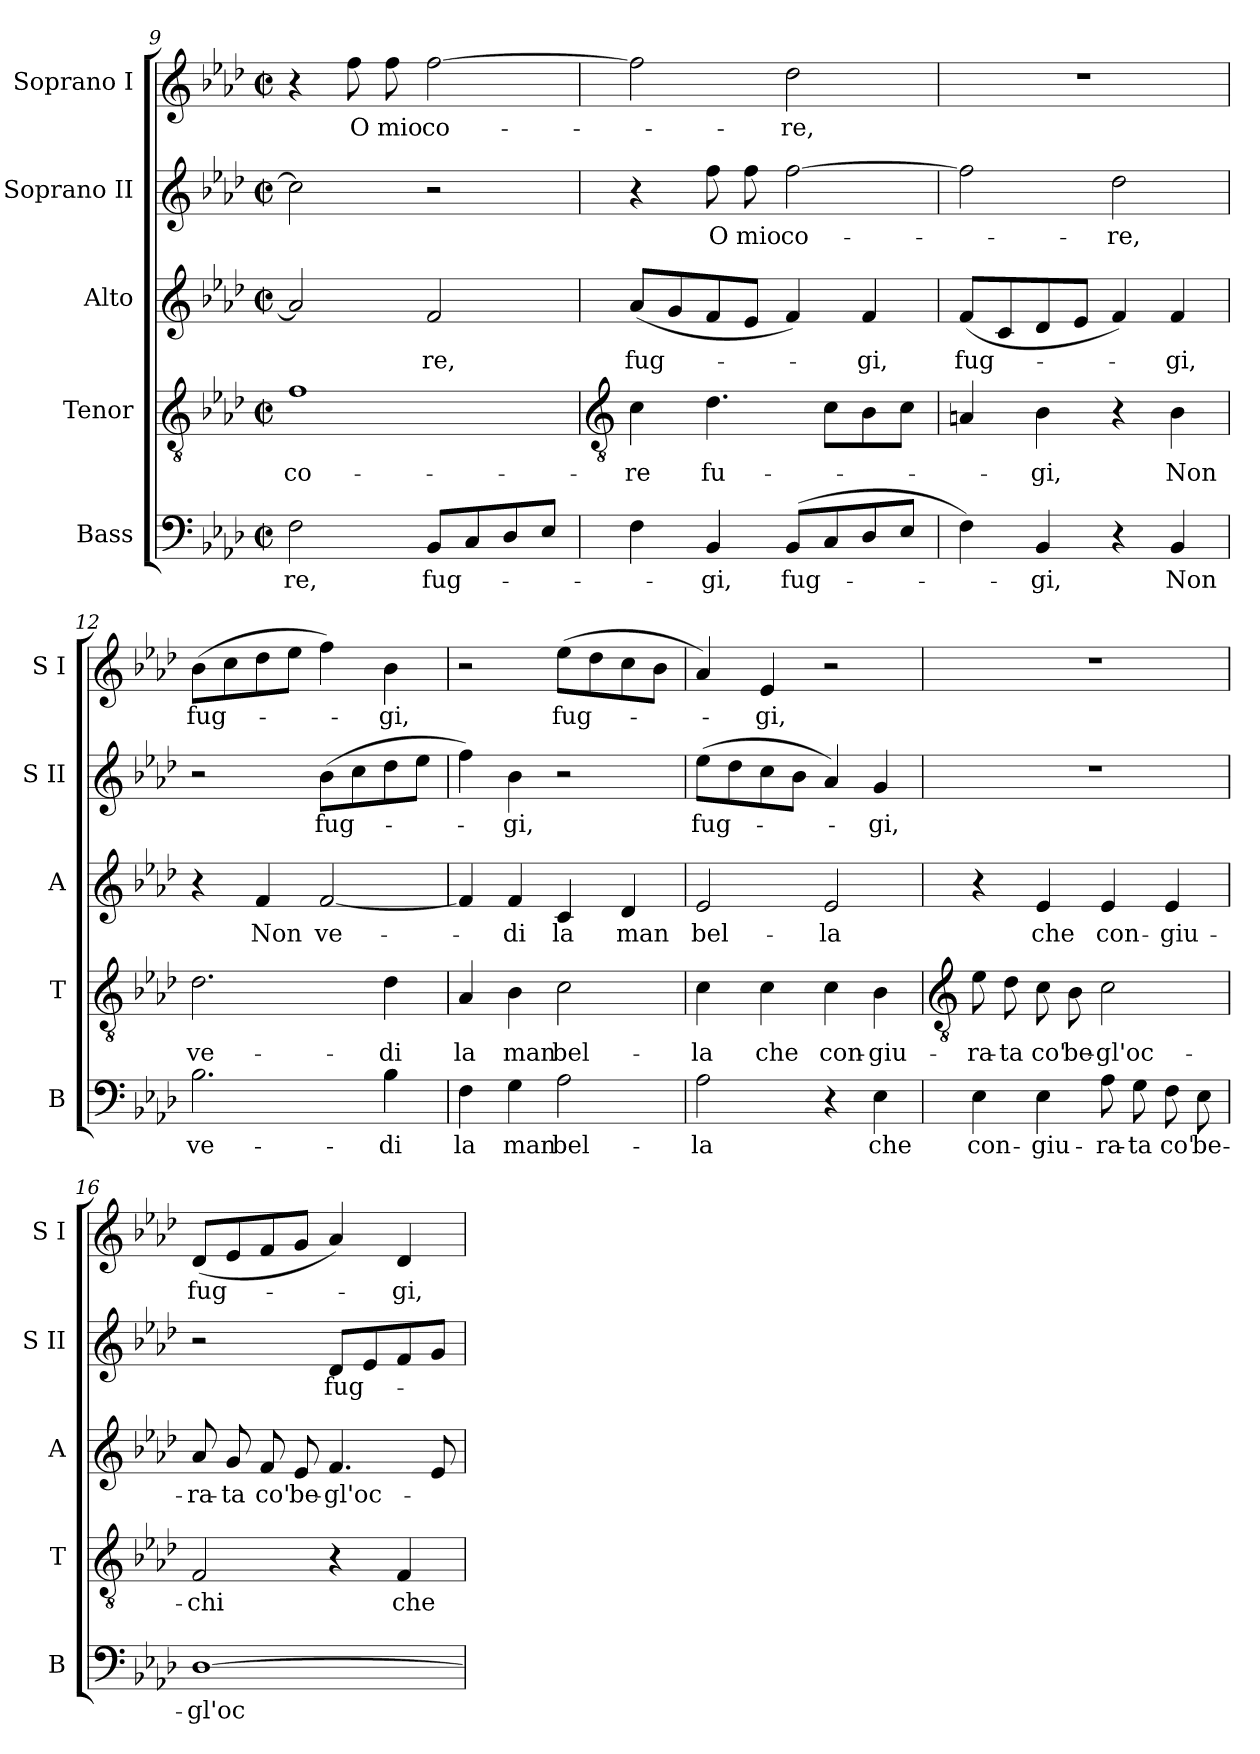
**kern	**text	**kern	**text	**kern	**text	**kern	**text	**kern	**text
*part5	*part5	*part4	*part4	*part3	*part3	*part2	*part2	*part1	*part1
*staff5	*staff5	*staff4	*staff4	*staff3	*staff3	*staff2	*staff2	*staff1	*staff1
*I"Bass	*	*I"Tenor	*	*I"Alto	*	*I"Soprano II	*	*I"Soprano I	*
*I'B	*	*I'T	*	*I'A	*	*I'S II	*	*I'S I	*
*clefF4	*	*clefGv2	*	*clefG2	*	*clefG2	*	*clefG2	*
*k[b-e-a-d-]	*	*k[b-e-a-d-]	*	*k[b-e-a-d-]	*	*k[b-e-a-d-]	*	*k[b-e-a-d-]	*
*A-:	*	*A-:	*	*A-:	*	*A-:	*	*A-:	*
*M2/2	*	*M2/2	*	*M2/2	*	*M2/2	*	*M2/2	*
*met(c|)	*	*met(c|)	*	*met(c|)	*	*met(c|)	*	*met(c|)	*
=9	=9	=9	=9	=9	=9	=9	=9	=9	=9
!	!LO:LY:b	!	!LO:LY:b	!	!	!	!	!	!
2F	-re,	1f	co-	2a-]	.	2cc]	.	4r	.
!	!	!	!	!	!	!	!	!	!LO:LY:b
.	.	.	.	.	.	.	.	8ff	O
!	!	!	!	!	!	!	!	!	!LO:LY:b
.	.	.	.	.	.	.	.	8ff	mio
!	!LO:LY:b	!	!	!	!LO:LY:b	!	!	!	!LO:LY:b
8BB-L	fug-	.	.	2f	re,	2r	.	[2ff	co-
8C	.	.	.	.	.	.	.	.	.
8D-	.	.	.	.	.	.	.	.	.
8E-J	.	.	.	.	.	.	.	.	.
!!LO:LB:g=z
=10	=10	=10	=10	=10	=10	=10	=10	=10	=10
*	*	*clefGv2	*	*	*	*	*	*	*
!	!	!	!LO:LY:b	!	!LO:LY:b	!	!	!	!
4F	.	4c	-re	(<8a-L	fug-	4r	.	2ff]	.
.	.	.	.	8g	.	.	.	.	.
!	!LO:LY:b	!	!LO:LY:b	!	!	!	!LO:LY:b	!	!
4BB-	gi,	4.d-	fu-	8f	.	8ff	O	.	.
!	!	!	!	!	!	!	!LO:LY:b	!	!
.	.	.	.	8e-J	.	8ff	mio	.	.
!	!LO:LY:b	!	!	!	!	!	!LO:LY:b	!	!LO:LY:b
(<8BB-L	fug-	.	.	4f)	.	[2ff	co-	2dd-	re,
8C	.	8cL	.	.	.	.	.	.	.
!	!	!	!	!	!LO:LY:b	!	!	!	!
8D-	.	8B-	.	4f	gi,	.	.	.	.
8E-J	.	8cJ	.	.	.	.	.	.	.
=11	=11	=11	=11	=11	=11	=11	=11	=11	=11
!	!	!	!	!	!LO:LY:b	!	!	!	!
4F)	.	4An	.	(<8fL	fug-	2ff]	.	1r	.
.	.	.	.	8c	.	.	.	.	.
!	!LO:LY:b	!	!LO:LY:b	!	!	!	!	!	!
4BB-	gi,	4B-	gi,	8d-	.	.	.	.	.
.	.	.	.	8e-J	.	.	.	.	.
!	!	!	!	!	!	!	!LO:LY:b	!	!
4r	.	4r	.	4f)	.	2dd-	re,	.	.
!	!LO:LY:b	!	!LO:LY:b	!	!LO:LY:b	!	!	!	!
4BB-	Non	4B-	Non	4f	gi,	.	.	.	.
=12	=12	=12	=12	=12	=12	=12	=12	=12	=12
!	!LO:LY:b	!	!LO:LY:b	!	!	!	!	!	!LO:LY:b
2.B-	ve-	2.d-	ve-	4r	.	2r	.	(>8b-L	fug-
.	.	.	.	.	.	.	.	8cc	.
!	!	!	!	!	!LO:LY:b	!	!	!	!
.	.	.	.	4f	Non	.	.	8dd-	.
.	.	.	.	.	.	.	.	8ee-J	.
!	!	!	!	!	!LO:LY:b	!	!LO:LY:b	!	!
.	.	.	.	[2f	ve-	(>8b-L	fug-	4ff)	.
.	.	.	.	.	.	8cc	.	.	.
!	!LO:LY:b	!	!LO:LY:b	!	!	!	!	!	!LO:LY:b
4B-	-di	4d-	-di	.	.	8dd-	.	4b-	gi,
.	.	.	.	.	.	8ee-J	.	.	.
=13	=13	=13	=13	=13	=13	=13	=13	=13	=13
!	!LO:LY:b	!	!LO:LY:b	!	!	!	!	!	!
4F	la	4A-	la	4f]	.	4ff)	.	2r	.
!	!LO:LY:b	!	!LO:LY:b	!	!LO:LY:b	!	!LO:LY:b	!	!
4G	man	4B-	man	4f	di	4b-	gi,	.	.
!	!LO:LY:b	!	!LO:LY:b	!	!LO:LY:b	!	!	!	!LO:LY:b
2A-	bel-	2c	bel-	4c	la	2r	.	(>8ee-L	fug-
.	.	.	.	.	.	.	.	8dd-	.
!	!	!	!	!	!LO:LY:b	!	!	!	!
.	.	.	.	4d-	man	.	.	8cc	.
.	.	.	.	.	.	.	.	8b-J	.
=14	=14	=14	=14	=14	=14	=14	=14	=14	=14
!	!LO:LY:b	!	!LO:LY:b	!	!LO:LY:b	!	!LO:LY:b	!	!
2A-	-la	4c	-la	2e-	bel-	(>8ee-L	fug-	4a-)	.
.	.	.	.	.	.	8dd-	.	.	.
!	!	!	!LO:LY:b	!	!	!	!	!	!LO:LY:b
.	.	4c	che	.	.	8cc	.	4e-	gi,
.	.	.	.	.	.	8b-J	.	.	.
!	!	!	!LO:LY:b	!	!LO:LY:b	!	!	!	!
4r	.	4c	con-	2e-	-la	4a-)	.	2r	.
!	!LO:LY:b	!	!LO:LY:b	!	!	!	!LO:LY:b	!	!
4E-	che	4B-	-giu-	.	.	4g/	gi,	.	.
!!LO:LB:g=z
=15	=15	=15	=15	=15	=15	=15	=15	=15	=15
*	*	*clefGv2	*	*	*	*	*	*	*
!	!LO:LY:b	!	!LO:LY:b	!	!	!	!	!	!
4E-	con-	8e-	-ra-	4r	.	1r	.	1r	.
!	!	!	!LO:LY:b	!	!	!	!	!	!
.	.	8d-	-ta	.	.	.	.	.	.
!	!LO:LY:b	!	!LO:LY:b	!	!LO:LY:b	!	!	!	!
4E-	-giu-	8c	co'	4e-	che	.	.	.	.
!	!	!	!LO:LY:b	!	!	!	!	!	!
.	.	8B-	be-	.	.	.	.	.	.
!	!LO:LY:b	!	!LO:LY:b	!	!LO:LY:b	!	!	!	!
8A-	-ra-	2c	-gl'oc-	4e-	con-	.	.	.	.
!	!LO:LY:b	!	!	!	!	!	!	!	!
8G	-ta	.	.	.	.	.	.	.	.
!	!LO:LY:b	!	!	!	!LO:LY:b	!	!	!	!
8F	co'	.	.	4e-	-giu-	.	.	.	.
!	!LO:LY:b	!	!	!	!	!	!	!	!
8E-	be-	.	.	.	.	.	.	.	.
=16	=16	=16	=16	=16	=16	=16	=16	=16	=16
!	!LO:LY:b	!	!LO:LY:b	!	!LO:LY:b	!	!	!	!LO:LY:b
[1D-	-gl'oc-	2F	-chi	8a-	-ra-	2r	.	(<8d-L	fug-
!	!	!	!	!	!LO:LY:b	!	!	!	!
.	.	.	.	8g/	-ta	.	.	8e-	.
!	!	!	!	!	!LO:LY:b	!	!	!	!
.	.	.	.	8f	co'	.	.	8f	.
!	!	!	!	!	!LO:LY:b	!	!	!	!
.	.	.	.	8e-	be-	.	.	8gJ	.
!	!	!	!	!	!LO:LY:b	!	!LO:LY:b	!	!
.	.	4r	.	4.f	-gl'oc-	8d-L	fug-	4a-)	.
.	.	.	.	.	.	8e-	.	.	.
!	!	!	!LO:LY:b	!	!	!	!	!	!LO:LY:b
.	.	4F	che	.	.	8f	.	4d-	gi,
.	.	.	.	8e-	.	8gJ	.	.	.
=	=	=	=	=	=	=	=	=	=
*-	*-	*-	*-	*-	*-	*-	*-	*-	*-
